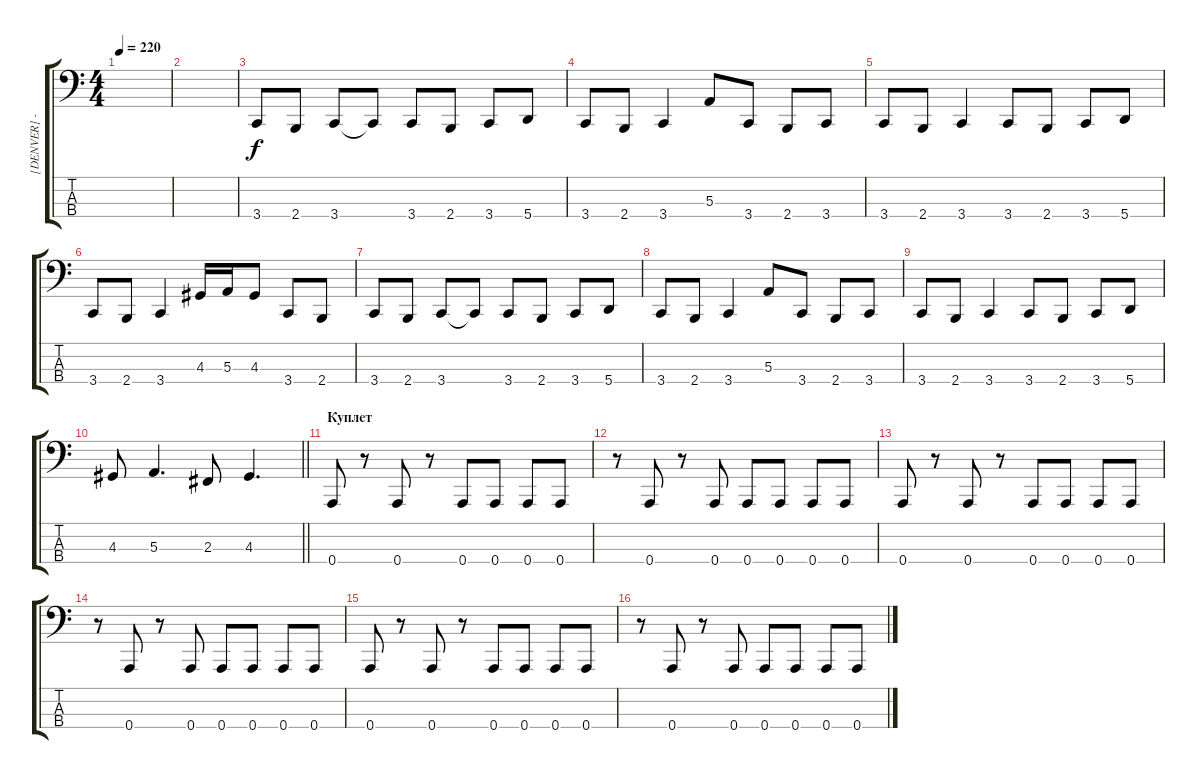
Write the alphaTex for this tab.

\track ("[DENVER] - Bass " "[DENVER] -") {instrument electricbassfinger}
\staff {score tabs}
\tuning (D2 A1 E1 A0) {hide}
\ts (4 4)
\tempo 220
\clef f4
\ks c
|
|
3.4.8 2.4.8 3.4.8 3.4{t}.8 3.4.8 2.4.8 3.4.8 5.4.8 |
3.4.8 2.4.8 3.4.4 5.3.8 3.4.8 2.4.8 3.4.8 |
3.4.8 2.4.8 3.4.4 3.4.8 2.4.8 3.4.8 5.4.8 |
3.4.8 2.4.8 3.4.4 4.3.16 5.3.16 4.3.8 3.4.8 2.4.8 |
3.4.8 2.4.8 3.4.8 3.4{t}.8 3.4.8 2.4.8 3.4.8 5.4.8 |
3.4.8 2.4.8 3.4.4 5.3.8 3.4.8 2.4.8 3.4.8 |
3.4.8 2.4.8 3.4.4 3.4.8 2.4.8 3.4.8 5.4.8 |
\barLineRight lightlight
4.3.8 5.3.4{d} 2.3.8 4.3.4{d} |
\section ("" "Куплет")
0.4.8 r.8 0.4.8 r.8 0.4.8 0.4.8 0.4.8 0.4.8 |
r.8 0.4.8 r.8 0.4.8 0.4.8 0.4.8 0.4.8 0.4.8 |
0.4.8 r.8 0.4.8 r.8 0.4.8 0.4.8 0.4.8 0.4.8 |
r.8 0.4.8 r.8 0.4.8 0.4.8 0.4.8 0.4.8 0.4.8 |
0.4.8 r.8 0.4.8 r.8 0.4.8 0.4.8 0.4.8 0.4.8 |
r.8 0.4.8 r.8 0.4.8 0.4.8 0.4.8 0.4.8 0.4.8
